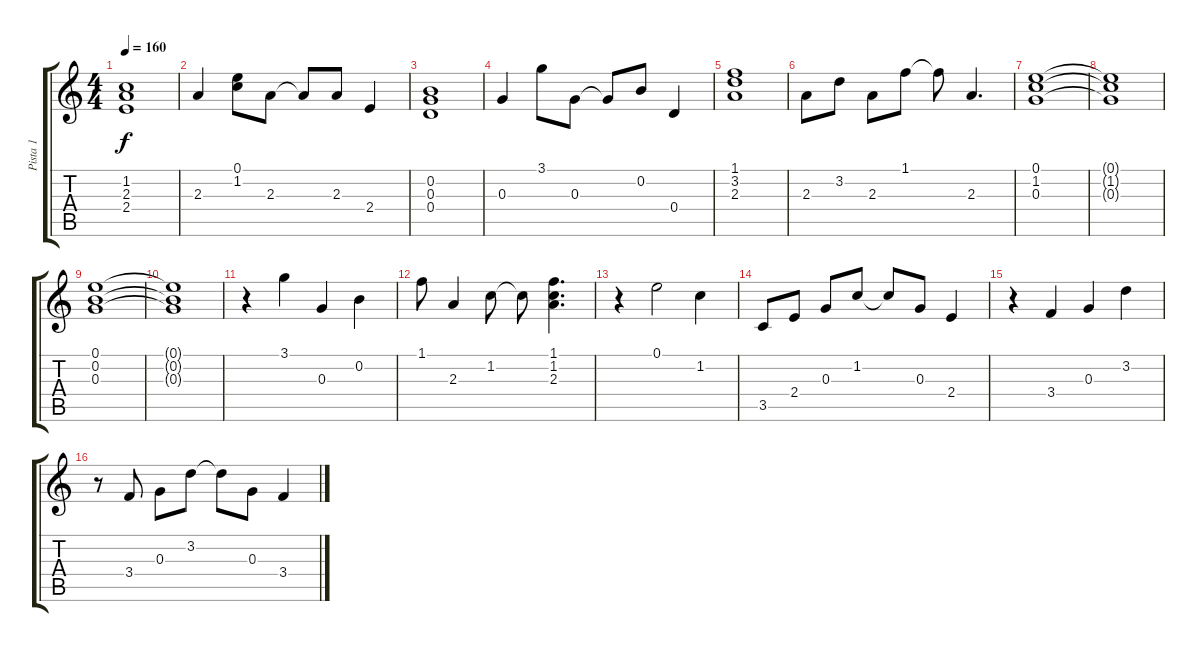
\track ("Pista 1" "Pista 1") {instrument acousticguitarnylon}
\staff {score tabs}
\tuning (E4 B3 G3 D3 A2 E2) {hide}
\ts (4 4)
\tempo 160
\clef g2
\ks c
(1.2 2.3 2.4).1{dy f} |
2.3.4 (0.1 1.2).8 2.3.8 2.3{t}.8 2.3.8 2.4.4 |
(0.2 0.3 0.4).1 |
0.3.4 3.1.8 0.3.8 0.3{t}.8 0.2.8 0.4.4 |
(1.1 3.2 2.3).1 |
2.3.8 3.2.8 2.3.8 1.1.8 1.1{t}.8 2.3.4{d} |
(0.1 1.2 0.3).1 |
(0.1{t} 1.2{t} 0.3{t}).1 |
(0.1 0.2 0.3).1 |
(0.1{t} 0.2{t} 0.3{t}).1 |
r.4 3.1.4 0.3.4 0.2.4 |
1.1.8 2.3.4 1.2.8 1.2{t}.8 (1.1 1.2 2.3).4{d} |
r.4 0.1.2 1.2.4 |
3.5.8 2.4.8 0.3.8 1.2.8 1.2{t}.8 0.3.8 2.4.4 |
r.4 3.4.4 0.3.4 3.2.4 |
r.8 3.4.8 0.3.8 3.2.8 3.2{t}.8 0.3.8 3.4.4
